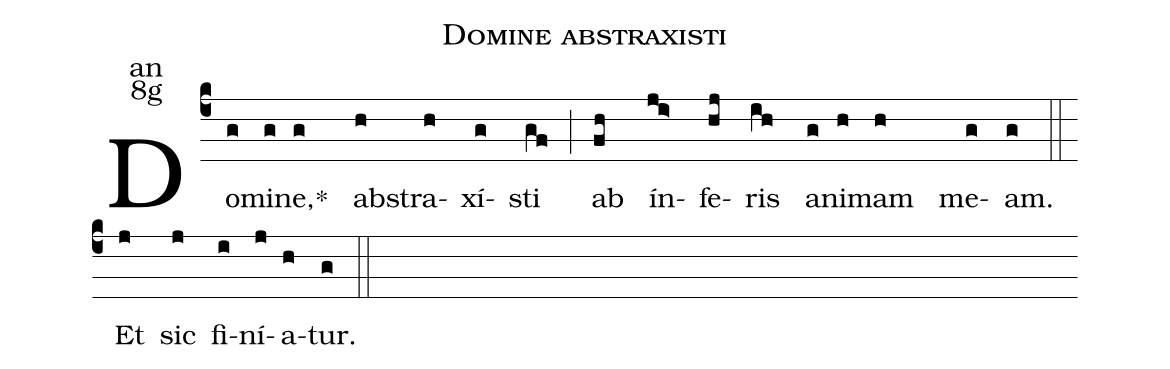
name:Domine abstraxisti;
office-part:an;
mode:8g;
%%
(c4) Do(g)mi(g)ne,<sp>*</sp>(g) ab(h)stra(h)xí(g)sti(gf) (;)
ab(fh) ín(j!i>)fe(hj)ris(ih) a(g)ni(h)mam(h) me(g)am.(g) (::)
<eu>  Et(j) sic(j) fi(i)ní(j)a(h)tur.(g) </eu> (::)
